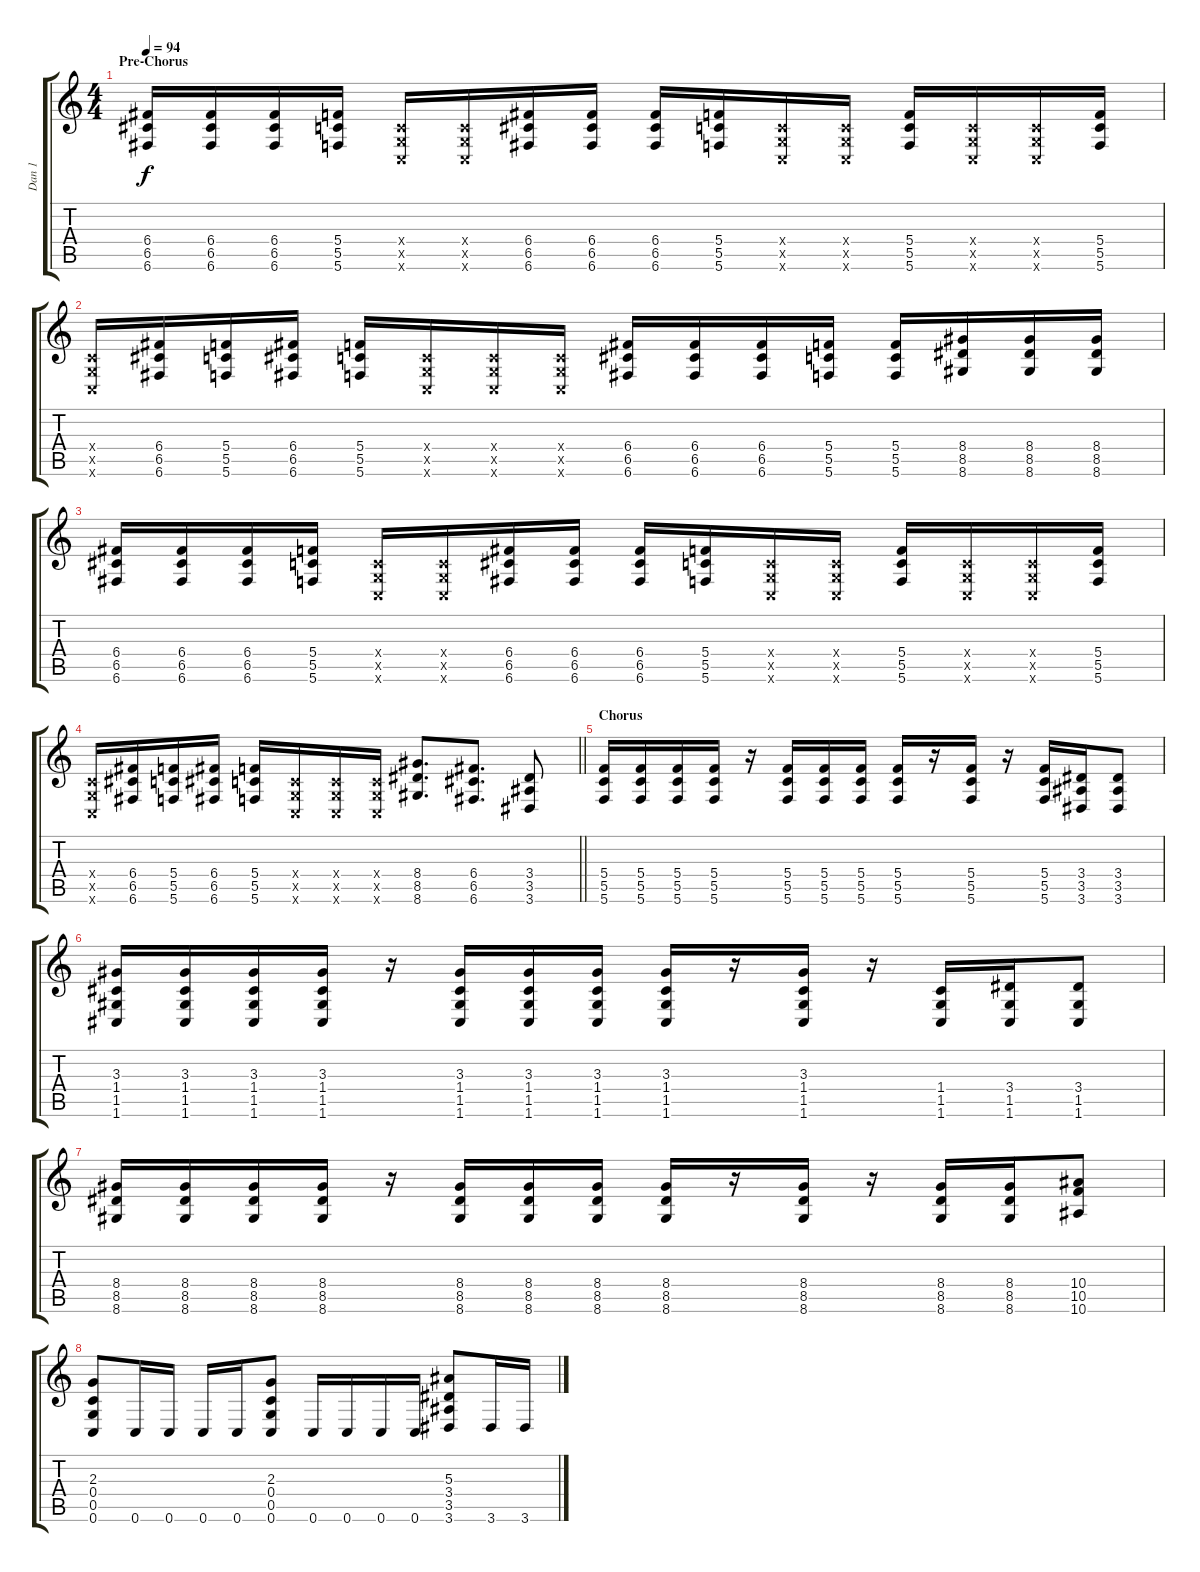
\track ("Dan 1" "Dan 1") {instrument distortionguitar}
\staff {score tabs}
\tuning (D4 A3 F3 C3 G2 C2) {hide}
\ts (4 4)
\section ("" "Pre-Chorus")
\tempo 94
\clef g2
\ks c
(6.4 6.5 6.6).16{dy f} (6.4 6.5 6.6).16 (6.4 6.5 6.6).16 (5.4 5.5 5.6).16 (0.4{x} 0.5{x} 0.6{x}).16 (0.4{x} 0.5{x} 0.6{x}).16 (6.4 6.5 6.6).16 (6.4 6.5 6.6).16 (6.4 6.5 6.6).16 (5.4 5.5 5.6).16 (0.4{x} 0.5{x} 0.6{x}).16 (0.4{x} 0.5{x} 0.6{x}).16 (5.4 5.5 5.6).16 (0.4{x} 0.5{x} 0.6{x}).16 (0.4{x} 0.5{x} 0.6{x}).16 (5.4 5.5 5.6).16 |
(0.4{x} 0.5{x} 0.6{x}).16 (6.4 6.5 6.6).16 (5.4 5.5 5.6).16 (6.4 6.5 6.6).16 (5.4 5.5 5.6).16 (0.4{x} 0.5{x} 0.6{x}).16 (0.4{x} 0.5{x} 0.6{x}).16 (0.4{x} 0.5{x} 0.6{x}).16 (6.4 6.5 6.6).16 (6.4 6.5 6.6).16 (6.4 6.5 6.6).16 (5.4 5.5 5.6).16 (5.4 5.5 5.6).16 (8.4 8.5 8.6).16 (8.4 8.5 8.6).16 (8.4 8.5 8.6).16 |
(6.4 6.5 6.6).16 (6.4 6.5 6.6).16 (6.4 6.5 6.6).16 (5.4 5.5 5.6).16 (0.4{x} 0.5{x} 0.6{x}).16 (0.4{x} 0.5{x} 0.6{x}).16 (6.4 6.5 6.6).16 (6.4 6.5 6.6).16 (6.4 6.5 6.6).16 (5.4 5.5 5.6).16 (0.4{x} 0.5{x} 0.6{x}).16 (0.4{x} 0.5{x} 0.6{x}).16 (5.4 5.5 5.6).16 (0.4{x} 0.5{x} 0.6{x}).16 (0.4{x} 0.5{x} 0.6{x}).16 (5.4 5.5 5.6).16 |
\barLineRight lightlight
(0.4{x} 0.5{x} 0.6{x}).16 (6.4 6.5 6.6).16 (5.4 5.5 5.6).16 (6.4 6.5 6.6).16 (5.4 5.5 5.6).16 (0.4{x} 0.5{x} 0.6{x}).16 (0.4{x} 0.5{x} 0.6{x}).16 (0.4{x} 0.5{x} 0.6{x}).16 (8.4 8.5 8.6).8{d} (6.4 6.5 6.6).8{d} (3.4 3.5 3.6).8 |
\section ("" "Chorus")
(5.4 5.5 5.6).16 (5.4 5.5 5.6).16 (5.4 5.5 5.6).16 (5.4 5.5 5.6).16 r.16 (5.4 5.5 5.6).16 (5.4 5.5 5.6).16 (5.4 5.5 5.6).16 (5.4 5.5 5.6).16 r.16 (5.4 5.5 5.6).16 r.16 (5.4 5.5 5.6).16 (3.4 3.5 3.6).16 (3.4 3.5 3.6).8 |
(3.3 1.4 1.5 1.6).16 (3.3 1.4 1.5 1.6).16 (3.3 1.4 1.5 1.6).16 (3.3 1.4 1.5 1.6).16 r.16 (3.3 1.4 1.5 1.6).16 (3.3 1.4 1.5 1.6).16 (3.3 1.4 1.5 1.6).16 (3.3 1.4 1.5 1.6).16 r.16 (3.3 1.4 1.5 1.6).16 r.16 (1.4 1.5 1.6).16 (3.4 1.5 1.6).16 (3.4 1.5 1.6).8 |
(8.4 8.5 8.6).16 (8.4 8.5 8.6).16 (8.4 8.5 8.6).16 (8.4 8.5 8.6).16 r.16 (8.4 8.5 8.6).16 (8.4 8.5 8.6).16 (8.4 8.5 8.6).16 (8.4 8.5 8.6).16 r.16 (8.4 8.5 8.6).16 r.16 (8.4 8.5 8.6).16 (8.4 8.5 8.6).16 (10.4 10.5 10.6).8 |
(2.3 0.4 0.5 0.6).8 0.6.16 0.6.16 0.6.16 0.6.16 (2.3 0.4 0.5 0.6).8 0.6.16 0.6.16 0.6.16 0.6.16 (5.3 3.4 3.5 3.6).8 3.6.16 3.6.16
